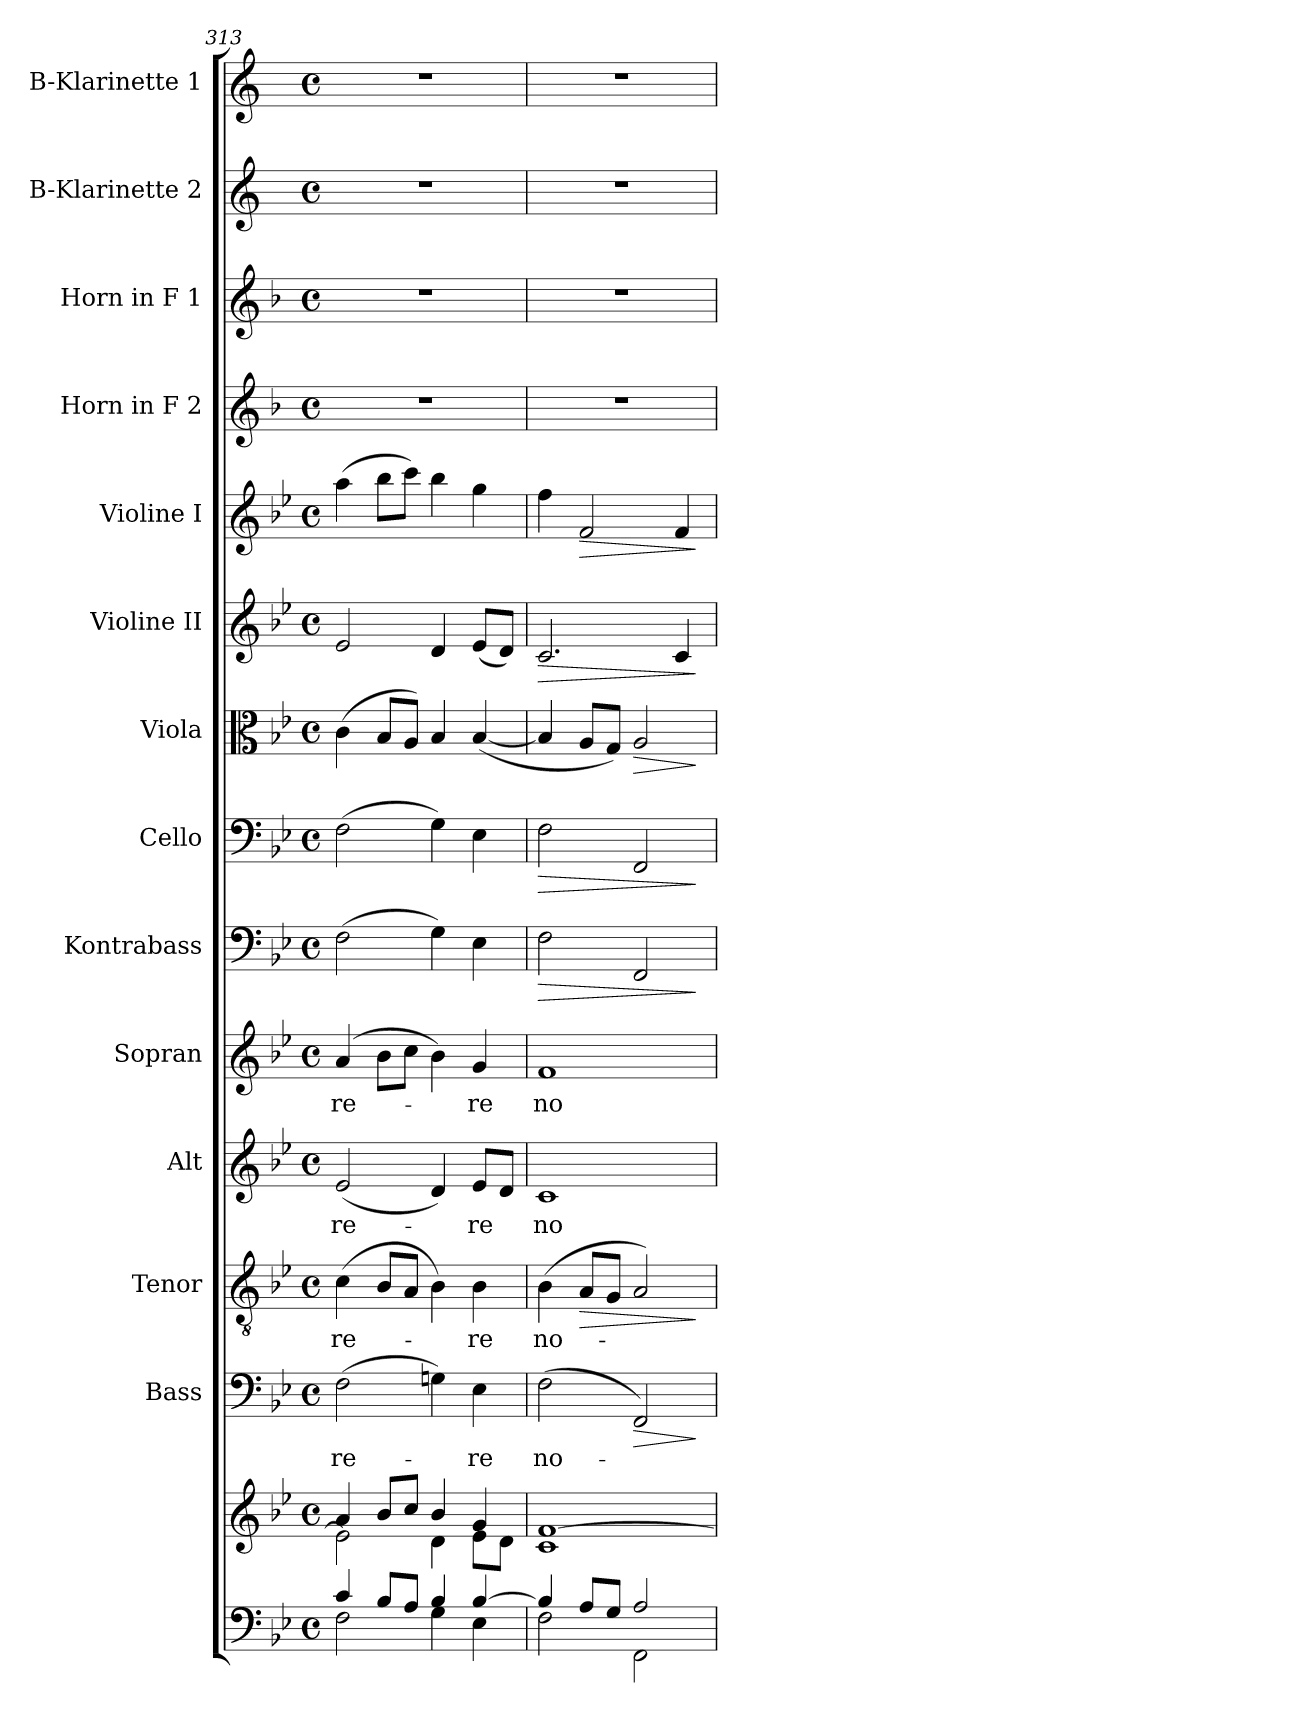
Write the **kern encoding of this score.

**kern	**kern	**kern	**text	**dynam	**kern	**text	**dynam	**kern	**text	**kern	**text	**kern	**dynam	**kern	**dynam	**kern	**dynam	**kern	**dynam	**kern	**dynam	**kern	**kern	**kern	**kern
*part14	*part14	*part13	*part13	*part13	*part12	*part12	*part12	*part11	*part11	*part10	*part10	*part9	*part9	*part8	*part8	*part7	*part7	*part6	*part6	*part5	*part5	*part4	*part3	*part2	*part1
*staff15	*staff14	*staff13	*staff13	*staff13	*staff12	*staff12	*staff12	*staff11	*staff11	*staff10	*staff10	*staff9	*staff9	*staff8	*staff8	*staff7	*staff7	*staff6	*staff6	*staff5	*staff5	*staff4	*staff3	*staff2	*staff1
*	*	*I"Bass	*	*	*I"Tenor	*	*	*I"Alt	*	*I"Sopran	*	*I"Kontrabass	*	*I"Cello	*	*I"Viola	*	*I"Violine II	*	*I"Violine I	*	*I"Horn in F 2	*I"Horn in F 1	*I"B-Klarinette 2	*I"B-Klarinette 1
*	*	*I'B.	*	*	*I'T.	*	*	*I'A.	*	*I'S.	*	*I'Kb.	*	*	*	*I'Vla.	*	*I'Vl. II	*	*I'Vl. I	*	*	*	*I'B Kl. 2	*I'B Kl. 1
*clefF4	*clefG2	*clefF4	*	*	*clefGv2	*	*	*clefG2	*	*clefG2	*	*clefF4	*	*clefF4	*	*clefC3	*	*clefG2	*	*clefG2	*	*clefG2	*clefG2	*clefG2	*clefG2
*	*	*	*	*	*	*	*	*	*	*	*	*ITrd7c12	*	*	*	*	*	*	*	*	*	*ITrd4c7	*ITrd4c7	*ITrd1c2	*ITrd1c2
*k[b-e-]	*k[b-e-]	*k[b-e-]	*	*	*k[b-e-]	*	*	*k[b-e-]	*	*k[b-e-]	*	*k[b-e-]	*	*k[b-e-]	*	*k[b-e-]	*	*k[b-e-]	*	*k[b-e-]	*	*k[b-e-]	*k[b-e-]	*k[b-e-]	*k[b-e-]
*B-:	*B-:	*B-:	*	*	*B-:	*	*	*B-:	*	*B-:	*	*B-:	*	*B-:	*	*B-:	*	*B-:	*	*B-:	*	*B-:	*B-:	*B-:	*B-:
*M4/4	*M4/4	*M4/4	*	*	*M4/4	*	*	*M4/4	*	*M4/4	*	*M4/4	*	*M4/4	*	*M4/4	*	*M4/4	*	*M4/4	*	*M4/4	*M4/4	*M4/4	*M4/4
*met(c)	*met(c)	*met(c)	*	*	*met(c)	*	*	*met(c)	*	*met(c)	*	*met(c)	*	*met(c)	*	*met(c)	*	*met(c)	*	*met(c)	*	*met(c)	*met(c)	*met(c)	*met(c)
=313	=313	=313	=313	=313	=313	=313	=313	=313	=313	=313	=313	=313	=313	=313	=313	=313	=313	=313	=313	=313	=313	=313	=313	=313	=313
*^	*^	*	*	*	*	*	*	*	*	*	*	*	*	*	*	*	*	*	*	*	*	*	*	*	*
!	!	!	!	!	!LO:LY:b	!	!	!LO:LY:b	!	!	!LO:LY:b	!	!LO:LY:b	!	!	!	!	!	!	!	!	!	!	!	!	!	!
4c/	2F\	4a/	2e-\]	(>2F\	-re-	.	(>4c\	-re-	.	(<2e-/	-re-	(4a/	-re-	(>2FF\	.	(>2F\	.	(>4c\	.	2e-/	.	(>4aa\	.	1r	1r	1r	1r
8B-/L	.	8b-/L	.	.	.	.	8B-/L	.	.	.	.	8b-\L	.	.	.	.	.	8B-/L	.	.	.	8bb-\L	.	.	.	.	.
8A/J	.	8cc/J	.	.	.	.	8A/J	.	.	.	.	8cc\J	.	.	.	.	.	8A/J)	.	.	.	8ccc\J)	.	.	.	.	.
4B-/	4G\	4b-/	4d\	4Gn\)	.	.	4B-\)	.	.	4d/)	.	4b-\)	.	4GG\)	.	4G\)	.	4B-/	.	4d/	.	4bb-\	.	.	.	.	.
!	!	!	!	!	!LO:LY:b	!	!	!LO:LY:b	!	!	!LO:LY:b	!	!LO:LY:b	!	!	!	!	!	!	!	!	!	!	!	!	!	!
[>4B-/	4E-\	4g/	8e-\L	4E-\	-re	.	4B-\	-re	.	8e-/L	-re	4g/	-re	4EE-\	.	4E-\	.	(<[4B-/	.	(<8e-/L	.	4gg\	.	.	.	.	.
.	.	.	8d\J	.	.	.	.	.	.	8d/J	.	.	.	.	.	.	.	.	.	8d/J)	.	.	.	.	.	.	.
=314	=314	=314	=314	=314	=314	=314	=314	=314	=314	=314	=314	=314	=314	=314	=314	=314	=314	=314	=314	=314	=314	=314	=314	=314	=314	=314	=314
!	!	!	!	!	!LO:LY:b	!	!	!LO:LY:b	!	!	!LO:LY:b	!	!LO:LY:b	!	!LO:HP:b	!	!LO:HP:b	!	!	!	!LO:HP:b	!	!	!	!	!	!
4B-/]	2F\	[>1f	1c	(>2F\	no-	.	(>4B-\	no-	.	1c	no-	1f	no-	2FF\	>	2F\	>	4B-/]	.	2.c/	>	4ff\	.	1r	1r	1r	1r
!	!	!	!	!	!	!	!	!	!LO:HP:b	!	!	!	!	!	!	!	!	!	!	!	!	!	!LO:HP:b	!	!	!	!
8A/L	.	.	.	.	.	.	8A/L	.	>	.	.	.	.	.	.	.	.	8A/L	.	.	.	2f/	>	.	.	.	.
8G/J	.	.	.	.	.	.	8G/J	.	.	.	.	.	.	.	.	.	.	8G/J)	.	.	.	.	.	.	.	.	.
!	!	!	!	!	!	!LO:HP:b	!	!	!	!	!	!	!	!	!	!	!	!	!LO:HP:b	!	!	!	!	!	!	!	!
2A/	2FF\	.	.	2FF/)	.	>	2A/)	.	.	.	.	.	.	2FFF/	.	2FF/	.	2A/	>	.	.	.	.	.	.	.	.
.	.	.	.	.	.	.	.	.	.	.	.	.	.	.	.	.	.	.	.	4c/	.	4f/	.	.	.	.	.
*v	*v	*	*	*	*	*	*	*	*	*	*	*	*	*	*	*	*	*	*	*	*	*	*	*	*	*	*
*	*v	*v	*	*	*	*	*	*	*	*	*	*	*	*	*	*	*	*	*	*	*	*	*	*	*	*
.	.	.	.	]	.	.	]	.	.	.	.	.	]	.	]	.	]	.	]	.	]	.	.	.	.
=	=	=	=	=	=	=	=	=	=	=	=	=	=	=	=	=	=	=	=	=	=	=	=	=	=
*-	*-	*-	*-	*-	*-	*-	*-	*-	*-	*-	*-	*-	*-	*-	*-	*-	*-	*-	*-	*-	*-	*-	*-	*-	*-
